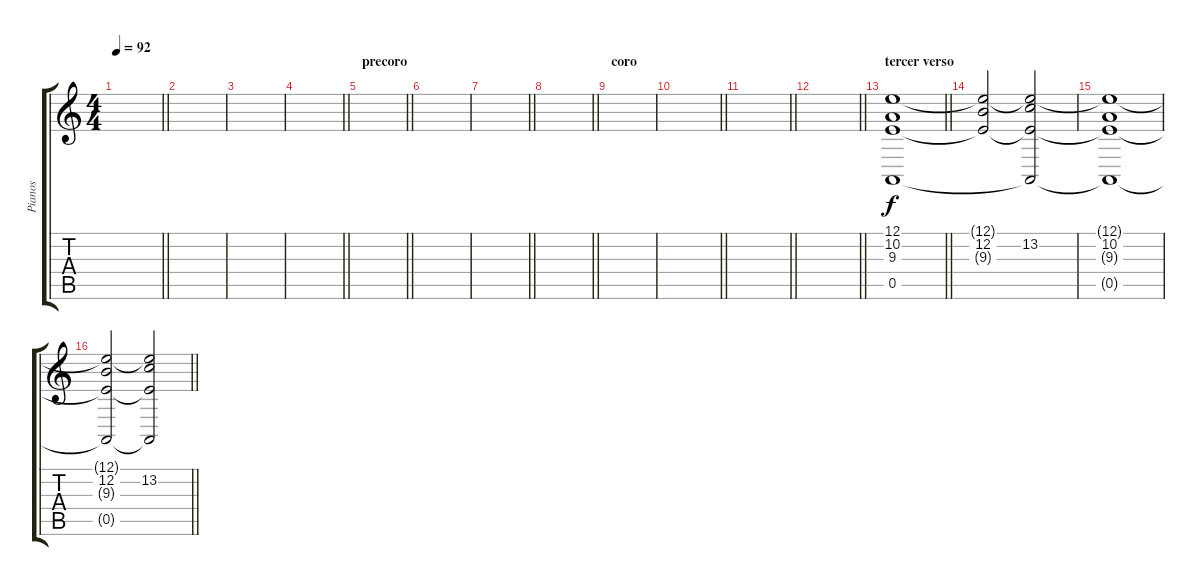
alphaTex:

\track ("Pianos" "Pianos") {instrument pad2warm}
\staff {score tabs}
\tuning (E4 B3 G3 D3 A2 E2) {hide}
\ts (4 4)
\tempo 92
\clef g2
\barLineRight lightlight
\ks c
|
|
|
\barLineRight lightlight
|
\section ("" "precoro")
\barLineRight lightlight
|
|
\barLineRight lightlight
|
\barLineRight lightlight
|
\section ("" "coro")
|
\barLineRight lightlight
|
\barLineRight lightlight
|
\barLineRight lightlight
|
\section ("" "tercer verso")
\barLineRight lightlight
(12.1 10.2 9.3 0.5).1 |
(12.1{t} 12.2 9.3{t}).2 (12.1{t} 13.2 9.3{t} 0.5{t}).2 |
(12.1{t} 10.2 9.3{t} 0.5{t}).1 |
\barLineRight lightlight
(12.1{t} 12.2 9.3{t} 0.5{t}).2 (12.1{t} 13.2 9.3{t} 0.5{t}).2
